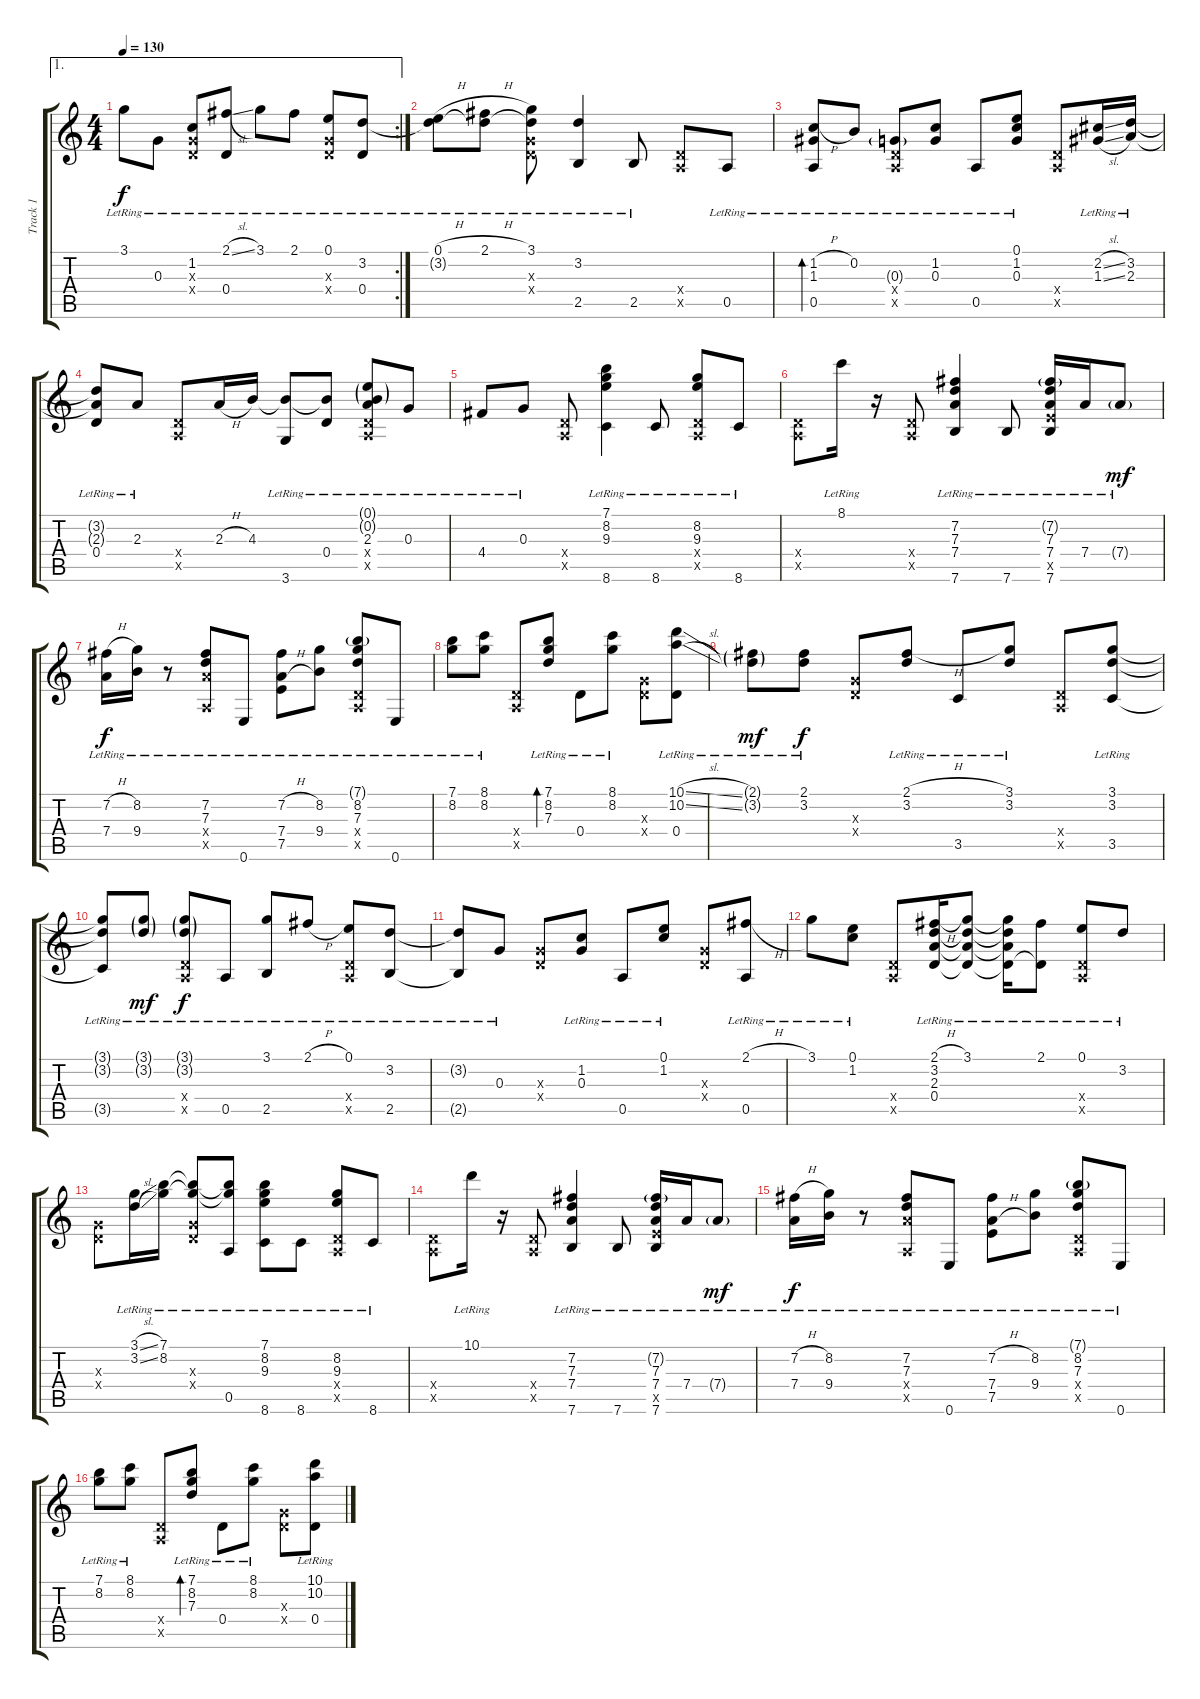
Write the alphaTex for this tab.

\track ("Track 1" "Track 1") {instrument acousticguitarsteel}
\staff {score tabs}
\tuning (E4 B3 G3 D3 A2 E2) {hide}
\ae 1
\rc 2
\ts (4 4)
\tempo 130
\clef g2
\ks c
3.1{lr}.8{dy f} 0.3{lr}.8 (1.2{lr} 0.3{x} 0.4{x}).8 (2.1{sl lr} 0.4{lr}).8 3.1{lr}.8 2.1{lr}.8 (0.1{lr} 0.3{x} 0.4{x}).8 (3.2{lr} 0.4{lr}).8 |
(0.1{h lr} 3.2{lr t}).8 (2.1{h lr} 3.2{lr t}).8 (3.1{lr} 3.2{lr t} 0.3{x} 0.4{x}).8 (3.2{lr} 2.5{lr}).4 2.5{lr}.8 (0.4{x} 0.5{x}).8 0.5{lr}.8 |
(1.2{h lr} 1.3{lr} 0.5{lr}).8{bd 480} 0.2{lr}.8 (0.3{g lr} 0.4{x} 0.5{x}).8 (1.2{lr} 0.3{lr}).8 0.5{lr}.8 (0.1{lr} 1.2{lr} 0.3{lr}).8 (0.4{x} 0.5{x}).8 (2.2{sl lr} 1.3{sl lr}).16 (3.2{lr} 2.3{lr}).16 |
(3.2{lr t} 2.3{lr t} 0.4{lr}).8 2.3{lr}.8 (0.4{x} 0.5{x}).8 2.3{h}.16 4.3.16 (4.3{t} 3.6{lr}).8 (4.3{t} 0.4{lr}).8 (0.1{g lr} 0.2{g lr} 2.3{lr} 0.4{x} 0.5{x}).8 0.3{lr}.8 |
4.4{lr}.8 0.3{lr}.8 (0.4{x} 0.5{x}).8 (7.1{lr} 8.2{lr} 9.3{lr} 8.6{lr}).4 8.6{lr}.8 (8.2{lr} 9.3{lr} 0.4{x} 0.5{x}).8 8.6{lr}.8 |
(0.4{x} 0.5{x}).8 8.1{lr}.16 r.16 (0.4{x} 0.5{x}).8 (7.2{lr} 7.3{lr} 7.4{lr} 7.6{lr}).4 7.6{lr}.8 (7.2{g} 7.3 7.4{lr} 7.5{x} 7.6{lr}).16 7.4{lr}.16 7.4{g lr}.8{dy mf} |
(7.2{h lr} 7.4{lr}).16{dy f} (8.2{lr} 9.4{lr}).16 r.8 (7.2{lr} 7.3{lr} 7.4{x} 0.5{x}).8 0.6{lr}.8 (7.2{h lr} 7.4{h lr} 7.5{lr}).8 (8.2{lr} 9.4{lr}).8 (7.1{g lr} 8.2{lr} 7.3{lr} 0.4{x} 0.5{x}).8 0.6{lr}.8 |
(7.1{lr} 8.2{lr}).8 (8.1{lr} 8.2{lr}).8 (0.4{x} 0.5{x}).8 (7.1{lr} 8.2{lr} 7.3{lr}).8{bd 240} 0.4{lr}.8 (8.1{lr} 8.2{lr}).8 (0.3{x} 0.4{x}).8 (10.1{sl lr} 10.2{sl lr} 0.4{lr}).8 |
(2.1{g lr} 3.2{g lr}).8{dy mf} (2.1{lr} 3.2{lr}).8{dy f} (0.3{x} 0.4{x}).8 (2.1{h lr} 3.2{lr}).8 3.5{lr}.8 (3.1{lr} 3.2{lr}).8 (0.4{x} 0.5{x}).8 (3.1{lr} 3.2{lr} 3.5{lr}).8 |
(3.1{lr t} 3.2{lr t} 3.5{lr t}).8 (3.1{g lr} 3.2{g lr}).8{dy mf} (3.1{g lr} 3.2{g lr} 0.4{x} 0.5{x}).8{dy f} 0.5{lr}.8 (3.1{lr} 2.5{lr}).8 2.1{h lr}.8 (0.1{lr} 0.4{x} 0.5{x}).8 (3.2{lr} 2.5{lr}).8 |
(3.2{lr t} 2.5{lr t}).8 0.3{lr}.8 (0.3{x} 0.4{x}).8 (1.2{lr} 0.3{lr}).8 0.5{lr}.8 (0.1{lr} 1.2{lr}).8 (0.3{x} 0.4{x}).8 (2.1{h lr} 0.5{lr}).8 |
3.1{lr}.8 (0.1{lr} 1.2{lr}).8 (0.4{x} 0.5{x}).8 (2.1{h lr} 3.2{lr} 2.3{lr} 0.4{lr}).16 (3.1{lr} 3.2{lr t} 2.3{lr t} 0.4{lr t}).8 (3.1{lr t} 3.2{lr t} 2.3{lr t} 0.4{lr t}).16 (2.1{lr} 0.4{lr t}).8 (0.1{lr} 0.4{x} 0.5{x}).8 3.2{lr}.8 |
(0.3{x} 0.4{x}).8 (3.1{sl lr} 3.2{sl lr}).16 (7.1{lr} 8.2{lr}).16 (7.1{lr t} 8.2{lr t} 0.3{x} 0.4{x}).8 (7.1{lr t} 8.2{lr t} 0.5{lr}).8 (7.1{lr} 8.2{lr} 9.3{lr} 8.6{lr}).8 8.6{lr}.8 (8.2{lr} 9.3{lr} 0.4{x} 0.5{x}).8 8.6{lr}.8 |
(0.4{x} 0.5{x}).8 10.1{lr}.16 r.16 (0.4{x} 0.5{x}).8 (7.2{lr} 7.3{lr} 7.4{lr} 7.6{lr}).4 7.6{lr}.8 (7.2{g} 7.3 7.4{lr} 7.5{x} 7.6{lr}).16 7.4{lr}.16 7.4{g lr}.8{dy mf} |
(7.2{h lr} 7.4{lr}).16{dy f} (8.2{lr} 9.4{lr}).16 r.8 (7.2{lr} 7.3{lr} 7.4{x} 0.5{x}).8 0.6{lr}.8 (7.2{h lr} 7.4{h lr} 7.5{lr}).8 (8.2{lr} 9.4{lr}).8 (7.1{g lr} 8.2{lr} 7.3{lr} 0.4{x} 0.5{x}).8 0.6{lr}.8 |
(7.1{lr} 8.2{lr}).8 (8.1{lr} 8.2{lr}).8 (0.4{x} 0.5{x}).8 (7.1{lr} 8.2{lr} 7.3{lr}).8{bd 240} 0.4{lr}.8 (8.1{lr} 8.2{lr}).8 (0.3{x} 0.4{x}).8 (10.1{sl lr} 10.2{sl lr} 0.4{lr}).8
